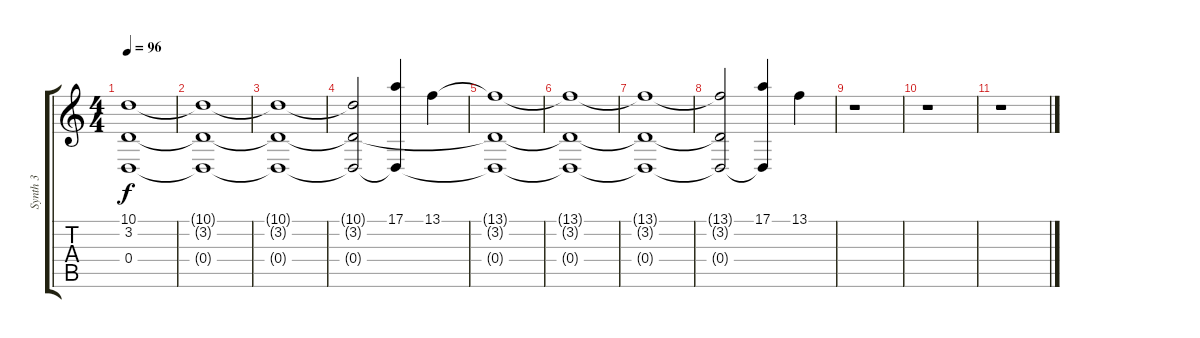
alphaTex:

\track ("Synth 3" "Synth 3") {instrument pad8sweep}
\staff {score tabs}
\tuning (E4 B3 G3 D3 A2 E2) {hide}
\ts (4 4)
\tempo 96
\clef g2
\ks c
(10.1 3.2 0.4).1{dy f} |
(10.1{t} 3.2{t} 0.4{t}).1 |
(10.1{t} 3.2{t} 0.4{t}).1 |
(10.1{t} 3.2{t} 0.4{t}).2 (17.1 0.4{t}).4 13.1.4 |
(13.1{t} 3.2{t} 0.4{t}).1 |
(13.1{t} 3.2{t} 0.4{t}).1 |
(13.1{t} 3.2{t} 0.4{t}).1{volume 0} |
(13.1{t} 3.2{t} 0.4{t}).2 (17.1 0.4{t}).4 13.1.4 |
r.1 |
r.1 |
r.1
